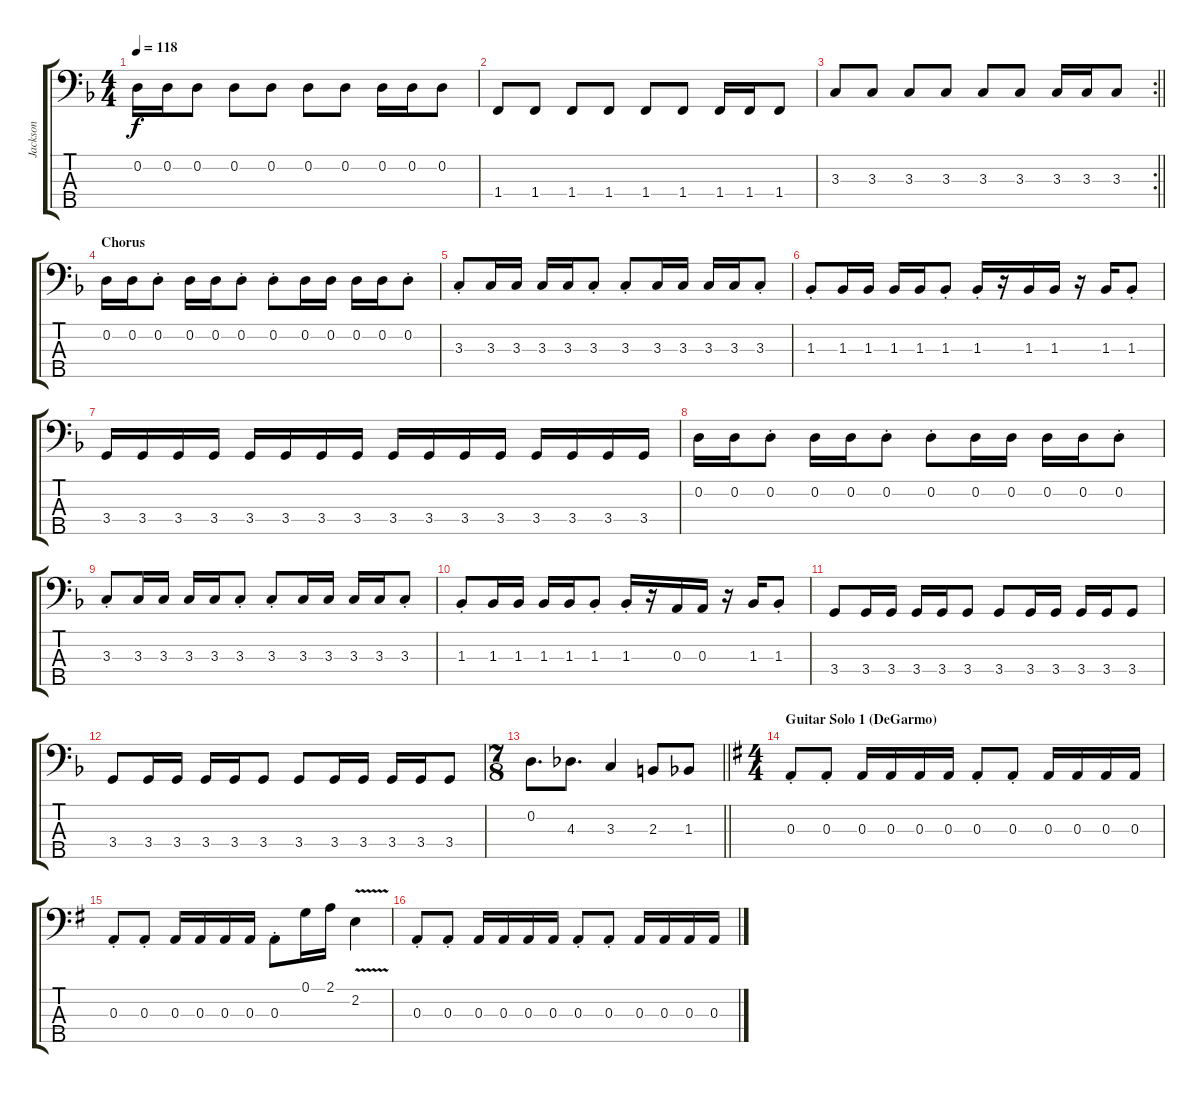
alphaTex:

\track ("Jackson" "Jackson") {instrument electricbassfinger}
\staff {score tabs}
\tuning (G2 D2 A1 E1 B0) {hide}
\ts (4 4)
\tempo 118
\clef f4
\ks f
0.2.16{dy f} 0.2.16 0.2.8 0.2.8 0.2.8 0.2.8 0.2.8 0.2.16 0.2.16 0.2.8 |
1.4.8 1.4.8 1.4.8 1.4.8 1.4.8 1.4.8 1.4.16 1.4.16 1.4.8 |
\rc 2
\barLineRight lightlight
3.3.8 3.3.8 3.3.8 3.3.8 3.3.8 3.3.8 3.3.16 3.3.16 3.3.8 |
\section ("" "Chorus")
0.2.16 0.2.16 0.2{st}.8 0.2.16 0.2.16 0.2{st}.8 0.2{st}.8 0.2.16 0.2.16 0.2.16 0.2.16 0.2{st}.8 |
3.3{st}.8 3.3.16 3.3.16 3.3.16 3.3.16 3.3{st}.8 3.3{st}.8 3.3.16 3.3.16 3.3.16 3.3.16 3.3{st}.8 |
1.3{st}.8 1.3.16 1.3.16 1.3.16 1.3.16 1.3{st}.8 1.3{st}.16 r.16 1.3.16 1.3.16 r.16 1.3.16 1.3{st}.8 |
3.4.16 3.4.16 3.4.16 3.4.16 3.4.16 3.4.16 3.4.16 3.4.16 3.4.16 3.4.16 3.4.16 3.4.16 3.4.16 3.4.16 3.4.16 3.4.16 |
0.2.16 0.2.16 0.2{st}.8 0.2.16 0.2.16 0.2{st}.8 0.2{st}.8 0.2.16 0.2.16 0.2.16 0.2.16 0.2{st}.8 |
3.3{st}.8 3.3.16 3.3.16 3.3.16 3.3.16 3.3{st}.8 3.3{st}.8 3.3.16 3.3.16 3.3.16 3.3.16 3.3{st}.8 |
1.3{st}.8 1.3.16 1.3.16 1.3.16 1.3.16 1.3{st}.8 1.3{st}.16 r.16 0.3.16 0.3.16 r.16 1.3.16 1.3{st}.8 |
3.4.8 3.4.16 3.4.16 3.4.16 3.4.16 3.4.8 3.4.8 3.4.16 3.4.16 3.4.16 3.4.16 3.4.8 |
3.4.8 3.4.16 3.4.16 3.4.16 3.4.16 3.4.8 3.4.8 3.4.16 3.4.16 3.4.16 3.4.16 3.4.8 |
\ts (7 8)
\barLineRight lightlight
0.2.8{d} 4.3.8{d} 3.3.4 2.3.8 1.3.8 |
\ts (4 4)
\section ("" "Guitar Solo 1 (DeGarmo)")
\ks g
0.3{st}.8 0.3{st}.8 0.3.16 0.3.16 0.3.16 0.3.16 0.3{st}.8 0.3{st}.8 0.3.16 0.3.16 0.3.16 0.3.16 |
0.3{st}.8 0.3{st}.8 0.3.16 0.3.16 0.3.16 0.3.16 0.3{st}.8 0.1.16 2.1.16 2.2{v}.4 |
0.3{st}.8 0.3{st}.8 0.3.16 0.3.16 0.3.16 0.3.16 0.3{st}.8 0.3{st}.8 0.3.16 0.3.16 0.3.16 0.3.16
